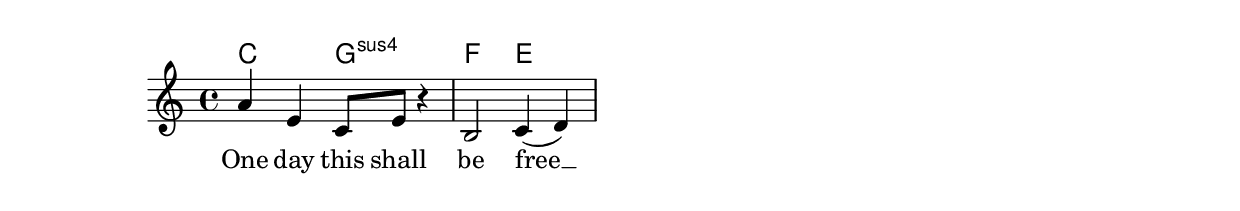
%% Do not edit this file; it is automatically
%% generated from LSR http://lsr.dsi.unimi.it
%% This file is in the public domain.
\version "2.13.10"

\header {
  lsrtags = "chords"

%% Translation of GIT committish: b2d4318d6c53df8469dfa4da09b27c15a374d0ca
  texidoces = "
Al juntar nombres de acorde en cifrado americano, melodía y letra,
obtenemos una hoja guía de acordes o «lead sheet»:

"
  doctitlees = "Hoja guía de acordes o «lead sheet» sencilla"

%% Translation of GIT committish: d96023d8792c8af202c7cb8508010c0d3648899d
 texidocde = "
Ein Liedblatt besteht aus Akkordbezeichnungen, einer Melodie und dem Liedtext:

"
  doctitlede = "Ein einfaches Liedblatt"

  texidoc = "
When put together, chord names, a melody, and lyrics form a lead sheet:

"
  doctitle = "Simple lead sheet"
} % begin verbatim

<<
  \chords { c2 g:sus4 f e }
  \relative c'' {
    a4 e c8 e r4
    b2 c4( d)
  }
  \addlyrics { One day this shall be free __ }
>>

